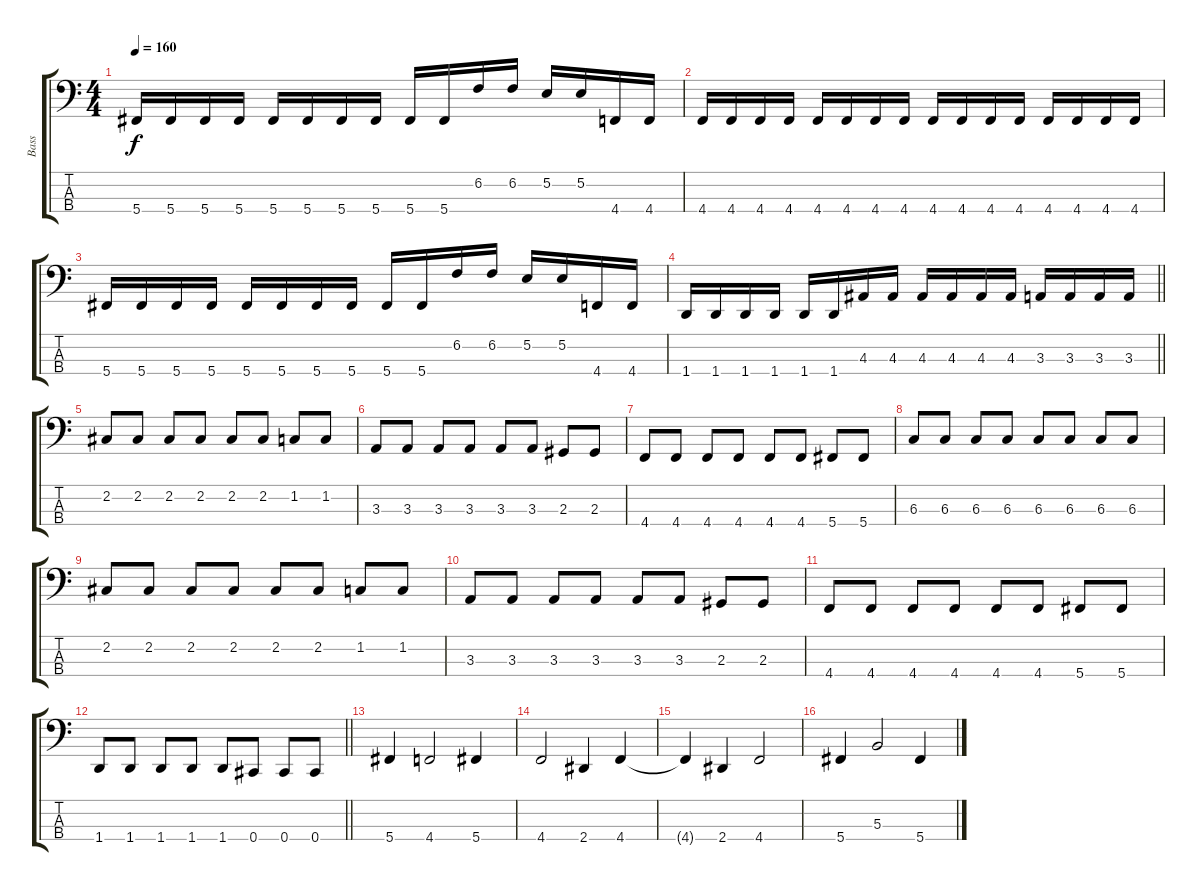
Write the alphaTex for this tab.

\track ("Bass" "Bass") {instrument electricbassfinger}
\staff {score tabs}
\tuning (E2 B1 Gb1 Db1) {hide}
\ts (4 4)
\tempo 160
\clef f4
\ks c
5.4.16{dy f} 5.4.16 5.4.16 5.4.16 5.4.16 5.4.16 5.4.16 5.4.16 5.4.16 5.4.16 6.2.16 6.2.16 5.2.16 5.2.16 4.4.16 4.4.16 |
4.4.16 4.4.16 4.4.16 4.4.16 4.4.16 4.4.16 4.4.16 4.4.16 4.4.16 4.4.16 4.4.16 4.4.16 4.4.16 4.4.16 4.4.16 4.4.16 |
5.4.16 5.4.16 5.4.16 5.4.16 5.4.16 5.4.16 5.4.16 5.4.16 5.4.16 5.4.16 6.2.16 6.2.16 5.2.16 5.2.16 4.4.16 4.4.16 |
\barLineRight lightlight
1.4.16 1.4.16 1.4.16 1.4.16 1.4.16 1.4.16 4.3.16 4.3.16 4.3.16 4.3.16 4.3.16 4.3.16 3.3.16 3.3.16 3.3.16 3.3.16 |
2.2.8 2.2.8 2.2.8 2.2.8 2.2.8 2.2.8 1.2.8 1.2.8 |
3.3.8 3.3.8 3.3.8 3.3.8 3.3.8 3.3.8 2.3.8 2.3.8 |
4.4.8 4.4.8 4.4.8 4.4.8 4.4.8 4.4.8 5.4.8 5.4.8 |
6.3.8 6.3.8 6.3.8 6.3.8 6.3.8 6.3.8 6.3.8 6.3.8 |
2.2.8 2.2.8 2.2.8 2.2.8 2.2.8 2.2.8 1.2.8 1.2.8 |
3.3.8 3.3.8 3.3.8 3.3.8 3.3.8 3.3.8 2.3.8 2.3.8 |
4.4.8 4.4.8 4.4.8 4.4.8 4.4.8 4.4.8 5.4.8 5.4.8 |
\barLineRight lightlight
1.4.8 1.4.8 1.4.8 1.4.8 1.4.8 0.4.8 0.4.8 0.4.8 |
5.4.4 4.4.2 5.4.4 |
4.4.2 2.4.4 4.4.4 |
4.4{t}.4 2.4.4 4.4.2 |
5.4.4 5.3.2 5.4.4
